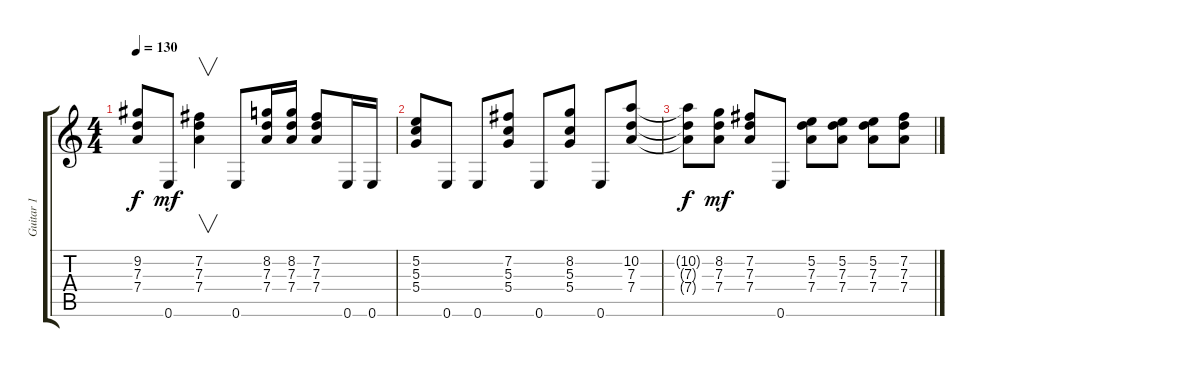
\track ("Guitar 1" "Guitar 1") {instrument overdrivenguitar}
\staff {score tabs}
\tuning (E4 B3 G3 D3 A2 E2) {hide}
\ts (4 4)
\tempo 130
\clef g2
\ks c
(9.2{t} 7.3{t} 7.4{t}).8{dy f} 0.6.8{dy mf volume 0} (7.2 7.3 7.4).4{v} 0.6.8 (8.2 7.3 7.4).16 (8.2 7.3 7.4).16 (7.2 7.3 7.4).8 0.6.16 0.6.16 |
(5.2 5.3 5.4).8 0.6.8 0.6.8 (7.2 5.3 5.4).8 0.6.8 (8.2 5.3 5.4).8 0.6.8 (10.2 7.3 7.4).8 |
(10.2{t} 7.3{t} 7.4{t}).8{dy f} (8.2 7.3 7.4).8{dy mf} (7.2 7.3 7.4).8 0.6.8 (5.2 7.3 7.4).8 (5.2 7.3 7.4).8 (5.2 7.3 7.4).8 (7.2 7.3 7.4).8
